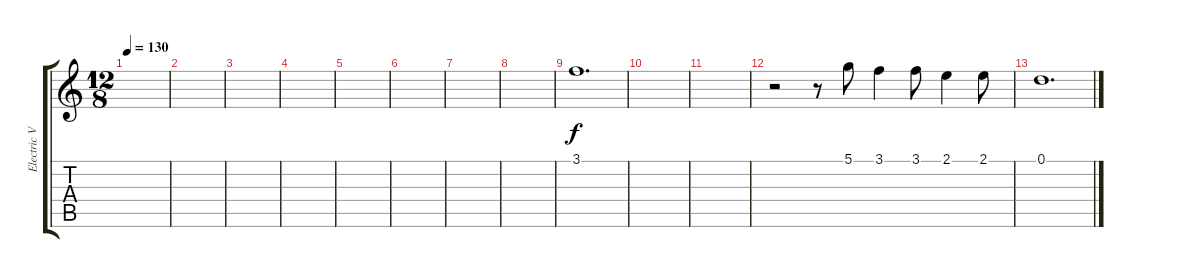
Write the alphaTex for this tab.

\track ("Electric Violin" "Electric V") {instrument distortionguitar}
\staff {score tabs}
\tuning (D4 A3 F3 C3 G2 C2) {hide}
\ts (12 8)
\tempo 130
\clef g2
\ks c
|
|
|
|
|
|
|
|
3.1.1{d volume 8 balance 8} |
|
|
r.2 r.8 5.1.8 3.1.4 3.1.8 2.1.4 2.1.8 |
0.1.1{d}
